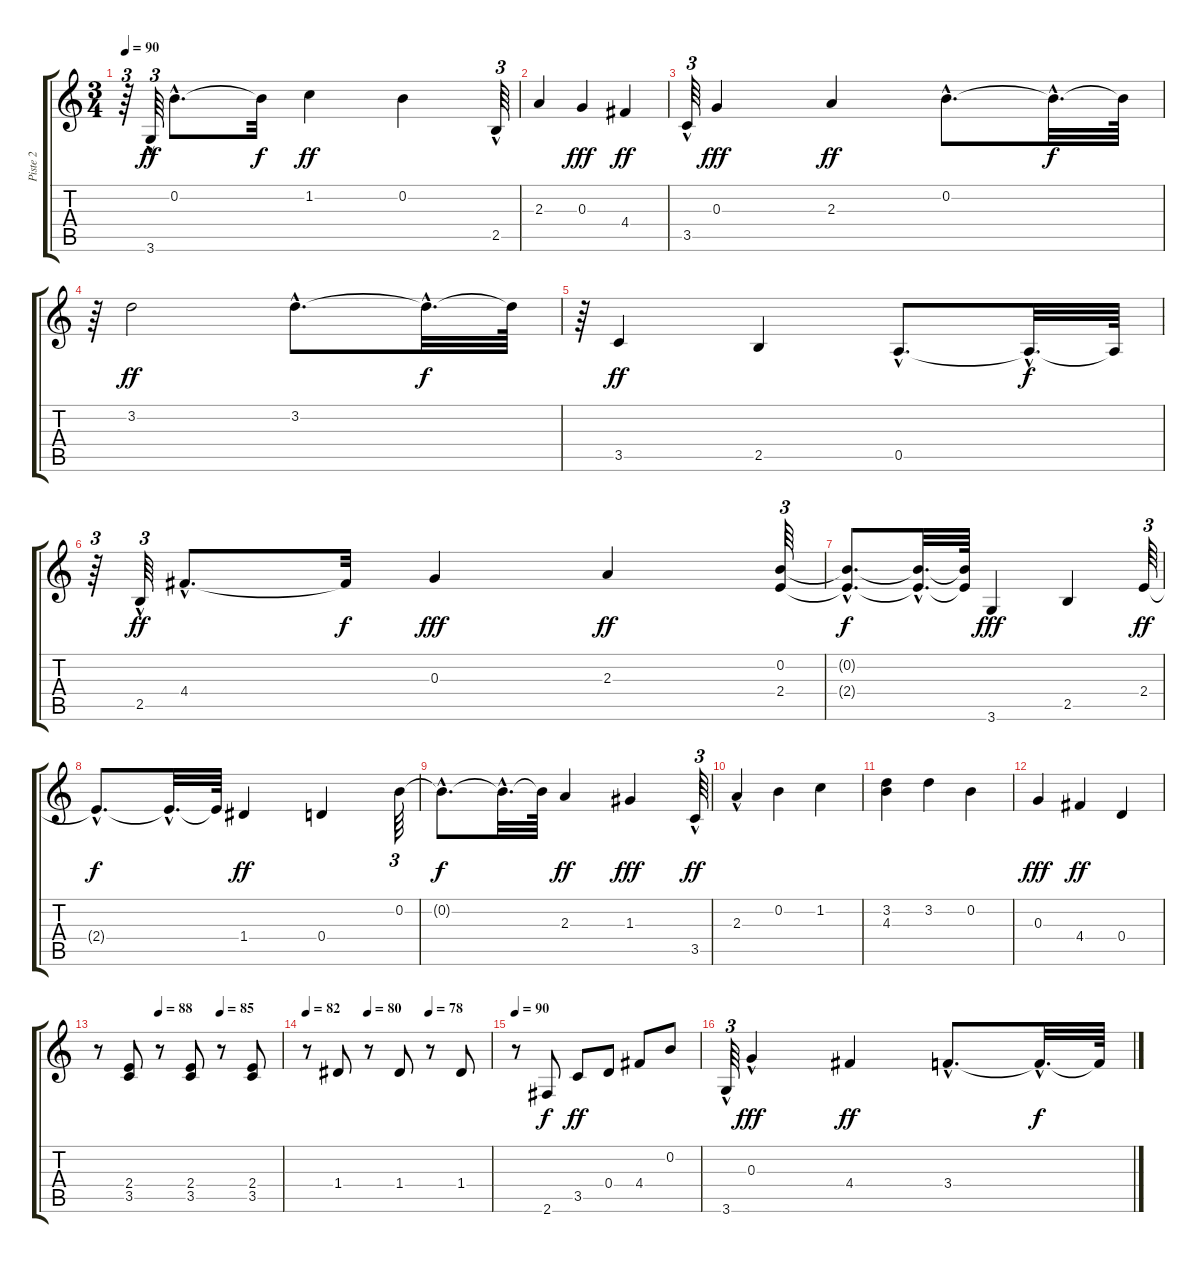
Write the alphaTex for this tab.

\track ("Piste 2" "Piste 2") {instrument acousticguitarnylon}
\staff {score tabs}
\tuning (E4 B3 G3 D3 A2 E2) {hide}
\ts (3 4)
\tempo 90
\clef g2
\ks c
r.64{tu (3 2) dy f} 3.6{hac}.64{tu (3 2) dy ff} 0.2{hac}.8{d} 0.2{t}.32{dy f} 1.2.4{dy ff} 0.2.4 2.5{hac}.64{tu (3 2)} |
2.3.4 0.3.4{dy fff} 4.4.4{dy ff} |
3.5{hac}.64{tu (3 2)} 0.3.4{dy fff} 2.3.4{dy ff} 0.2{hac}.8{d} 0.2{hac t}.32{d dy f} 0.2{t}.64 |
r.64{tu (3 2)} 3.2.2{dy ff} 3.2{hac}.8{d} 3.2{hac t}.32{d dy f} 3.2{t}.64 |
r.64{tu (3 2)} 3.5.4{dy ff} 2.5.4 0.5{hac}.8{d} 0.5{hac t}.32{d dy f} 0.5{t}.64 |
r.64{tu (3 2)} 2.5{hac}.64{tu (3 2) dy ff} 4.4{hac}.8{d} 4.4{t}.32{dy f} 0.3.4{dy fff} 2.3.4{dy ff} (0.2 2.4).64{tu (3 2)} |
(0.2{hac t} 2.4{hac t}).8{d dy f} (0.2{hac t} 2.4{hac t}).32{d} (0.2{t} 2.4{t}).64 3.6.4{dy fff} 2.5.4 2.4.64{tu (3 2) dy ff} |
2.4{hac t}.8{d dy f} 2.4{hac t}.32{d} 2.4{t}.64 1.4.4{dy ff} 0.4.4 0.2.64{tu (3 2)} |
0.2{hac t}.8{d dy f} 0.2{hac t}.32{d} 0.2{t}.64 2.3.4{dy ff} 1.3.4{dy fff} 3.5{hac}.64{tu (3 2) dy ff} |
2.3{hac}.4 0.2.4 1.2.4 |
(3.2 4.3).4 3.2.4 0.2.4 |
0.3.4{dy fff} 4.4.4{dy ff} 0.4.4 |
\tempo (88 0.3333333333333333)
\tempo (85 0.6666666666666666)
r.8 (2.4 3.5).8 r.8 (2.4 3.5).8 r.8 (2.4 3.5).8 |
\tempo 82
\tempo (80 0.3333333333333333)
\tempo (78 0.6666666666666666)
r.8 1.4.8 r.8 1.4.8 r.8 1.4.8 |
\tempo 90
r.8 2.6.8{dy f} 3.5.8{dy ff} 0.4.8 4.4.8 0.2.8 |
3.6{hac}.64{tu (3 2)} 0.3{hac}.4{dy fff} 4.4.4{dy ff} 3.4{hac}.8{d} 3.4{hac t}.32{d dy f} 3.4{t}.64
